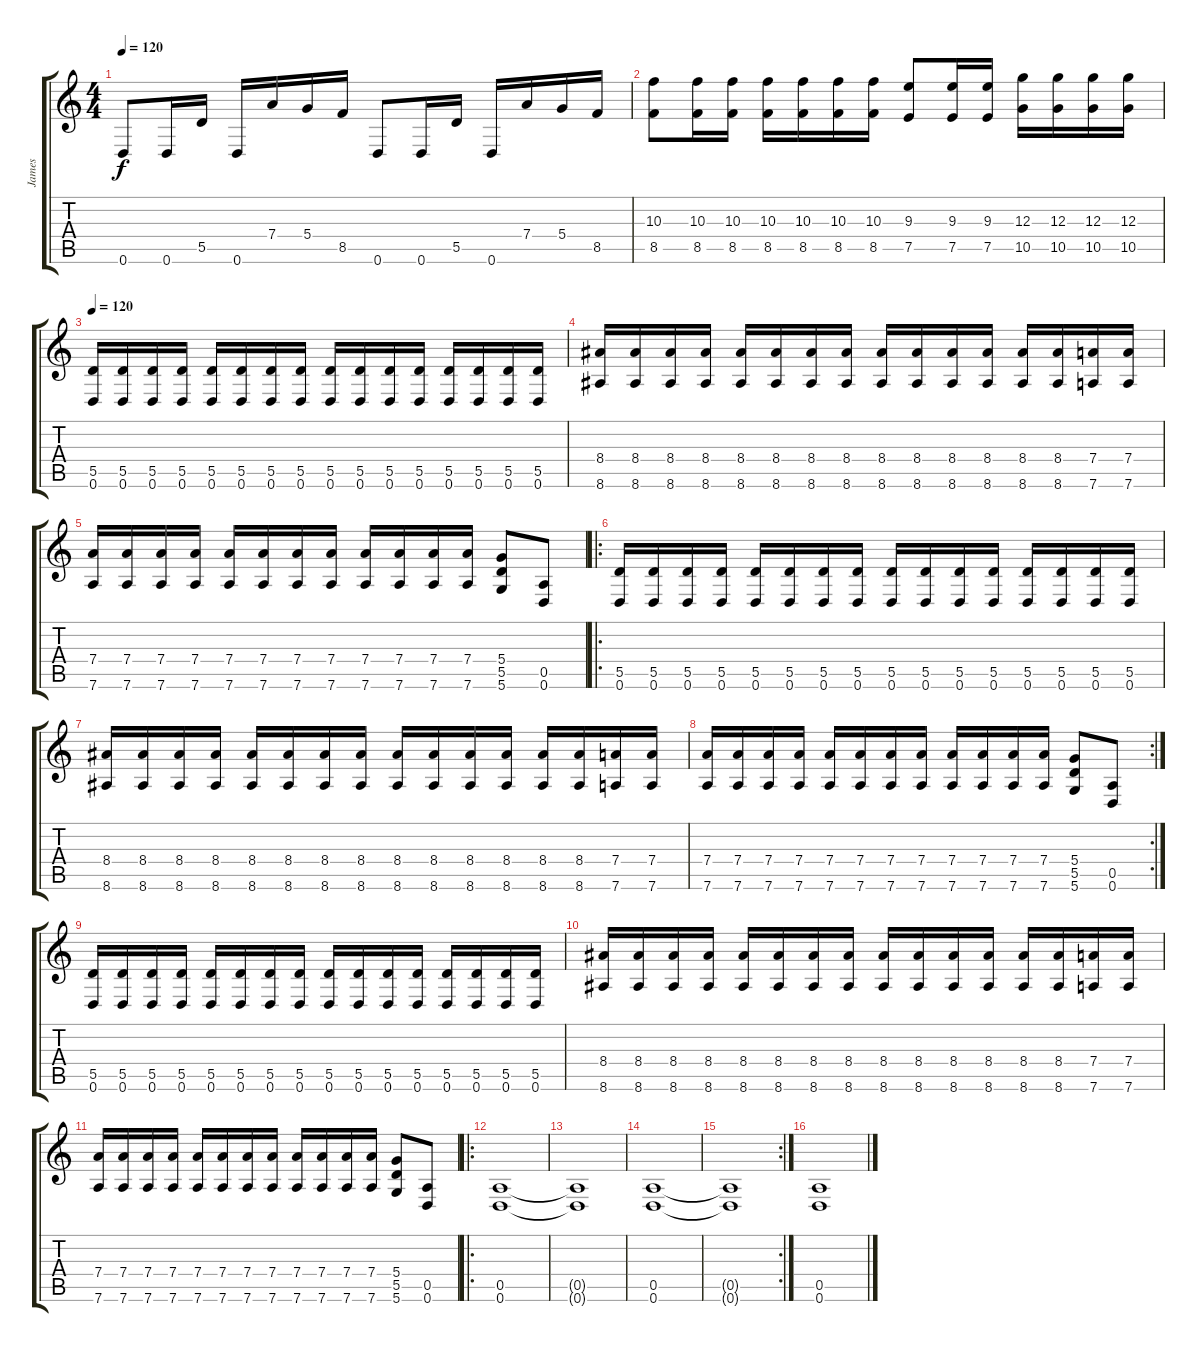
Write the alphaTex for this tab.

\track ("James" "James") {instrument distortionguitar}
\staff {score tabs}
\tuning (E4 B3 G3 D3 A2 D2) {hide}
\ts (4 4)
\tempo 120
\clef g2
\ks c
0.6.8{dy f} 0.6.16 5.5.16 0.6.16 7.4.16 5.4.16 8.5.16 0.6.8 0.6.16 5.5.16 0.6.16 7.4.16 5.4.16 8.5.16 |
(10.3 8.5).8 (10.3 8.5).16 (10.3 8.5).16 (10.3 8.5).16 (10.3 8.5).16 (10.3 8.5).16 (10.3 8.5).16 (9.3 7.5).8 (9.3 7.5).16 (9.3 7.5).16 (12.3 10.5).16 (12.3 10.5).16 (12.3 10.5).16 (12.3 10.5).16 |
\tempo 120
(5.5 0.6).16{instrument distortionguitar} (5.5 0.6).16 (5.5 0.6).16 (5.5 0.6).16 (5.5 0.6).16 (5.5 0.6).16 (5.5 0.6).16 (5.5 0.6).16 (5.5 0.6).16 (5.5 0.6).16 (5.5 0.6).16 (5.5 0.6).16 (5.5 0.6).16 (5.5 0.6).16 (5.5 0.6).16 (5.5 0.6).16 |
(8.4 8.6).16 (8.4 8.6).16 (8.4 8.6).16 (8.4 8.6).16 (8.4 8.6).16 (8.4 8.6).16 (8.4 8.6).16 (8.4 8.6).16 (8.4 8.6).16 (8.4 8.6).16 (8.4 8.6).16 (8.4 8.6).16 (8.4 8.6).16 (8.4 8.6).16 (7.4 7.6).16 (7.4 7.6).16 |
(7.4 7.6).16 (7.4 7.6).16 (7.4 7.6).16 (7.4 7.6).16 (7.4 7.6).16 (7.4 7.6).16 (7.4 7.6).16 (7.4 7.6).16 (7.4 7.6).16 (7.4 7.6).16 (7.4 7.6).16 (7.4 7.6).16 (5.4 5.5 5.6).8 (0.5 0.6).8 |
\ro
(5.5 0.6).16 (5.5 0.6).16 (5.5 0.6).16 (5.5 0.6).16 (5.5 0.6).16 (5.5 0.6).16 (5.5 0.6).16 (5.5 0.6).16 (5.5 0.6).16 (5.5 0.6).16 (5.5 0.6).16 (5.5 0.6).16 (5.5 0.6).16 (5.5 0.6).16 (5.5 0.6).16 (5.5 0.6).16 |
(8.4 8.6).16 (8.4 8.6).16 (8.4 8.6).16 (8.4 8.6).16 (8.4 8.6).16 (8.4 8.6).16 (8.4 8.6).16 (8.4 8.6).16 (8.4 8.6).16 (8.4 8.6).16 (8.4 8.6).16 (8.4 8.6).16 (8.4 8.6).16 (8.4 8.6).16 (7.4 7.6).16 (7.4 7.6).16 |
\rc 2
(7.4 7.6).16 (7.4 7.6).16 (7.4 7.6).16 (7.4 7.6).16 (7.4 7.6).16 (7.4 7.6).16 (7.4 7.6).16 (7.4 7.6).16 (7.4 7.6).16 (7.4 7.6).16 (7.4 7.6).16 (7.4 7.6).16 (5.4 5.5 5.6).8 (0.5 0.6).8 |
(5.5 0.6).16 (5.5 0.6).16 (5.5 0.6).16 (5.5 0.6).16 (5.5 0.6).16 (5.5 0.6).16 (5.5 0.6).16 (5.5 0.6).16 (5.5 0.6).16 (5.5 0.6).16 (5.5 0.6).16 (5.5 0.6).16 (5.5 0.6).16 (5.5 0.6).16 (5.5 0.6).16 (5.5 0.6).16 |
(8.4 8.6).16 (8.4 8.6).16 (8.4 8.6).16 (8.4 8.6).16 (8.4 8.6).16 (8.4 8.6).16 (8.4 8.6).16 (8.4 8.6).16 (8.4 8.6).16 (8.4 8.6).16 (8.4 8.6).16 (8.4 8.6).16 (8.4 8.6).16 (8.4 8.6).16 (7.4 7.6).16 (7.4 7.6).16 |
(7.4 7.6).16 (7.4 7.6).16 (7.4 7.6).16 (7.4 7.6).16 (7.4 7.6).16 (7.4 7.6).16 (7.4 7.6).16 (7.4 7.6).16 (7.4 7.6).16 (7.4 7.6).16 (7.4 7.6).16 (7.4 7.6).16 (5.4 5.5 5.6).8 (0.5 0.6).8 |
\ro
(0.5 0.6).1 |
(0.5{t} 0.6{t}).1 |
(0.5 0.6).1 |
\rc 2
(0.5{t} 0.6{t}).1 |
(0.5 0.6).1
